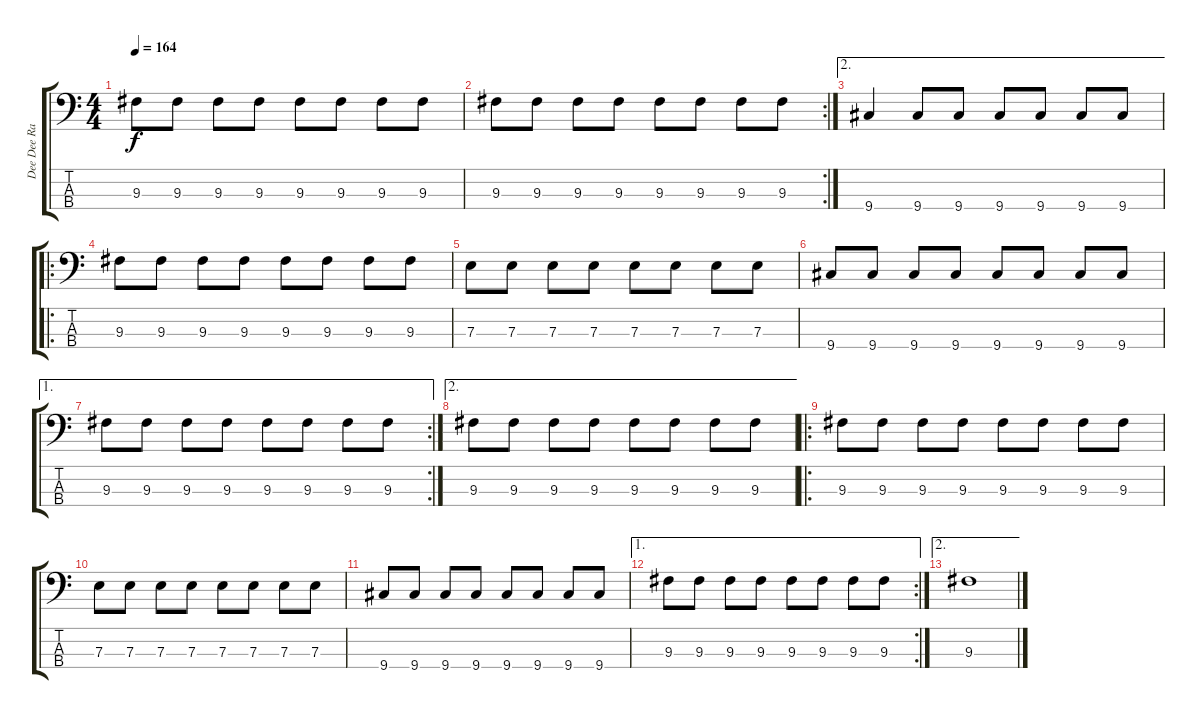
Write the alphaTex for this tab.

\track ("Dee Dee Ramone (Bass)" "Dee Dee Ra") {instrument electricbassfinger}
\staff {score tabs}
\tuning (G2 D2 A1 E1) {hide}
\ts (4 4)
\tempo 164
\clef f4
\ks c
9.3.8{dy f} 9.3.8 9.3.8 9.3.8 9.3.8 9.3.8 9.3.8 9.3.8 |
\rc 2
9.3.8 9.3.8 9.3.8 9.3.8 9.3.8 9.3.8 9.3.8 9.3.8 |
\ae 2
9.4.4 9.4.8 9.4.8 9.4.8 9.4.8 9.4.8 9.4.8 |
\ro
9.3.8 9.3.8 9.3.8 9.3.8 9.3.8 9.3.8 9.3.8 9.3.8 |
7.3.8 7.3.8 7.3.8 7.3.8 7.3.8 7.3.8 7.3.8 7.3.8 |
9.4.8 9.4.8 9.4.8 9.4.8 9.4.8 9.4.8 9.4.8 9.4.8 |
\ae 1
\rc 2
9.3.8 9.3.8 9.3.8 9.3.8 9.3.8 9.3.8 9.3.8 9.3.8 |
\ae 2
9.3.8 9.3.8 9.3.8 9.3.8 9.3.8 9.3.8 9.3.8 9.3.8 |
\ro
9.3.8 9.3.8 9.3.8 9.3.8 9.3.8 9.3.8 9.3.8 9.3.8 |
7.3.8 7.3.8 7.3.8 7.3.8 7.3.8 7.3.8 7.3.8 7.3.8 |
9.4.8 9.4.8 9.4.8 9.4.8 9.4.8 9.4.8 9.4.8 9.4.8 |
\ae 1
\rc 2
9.3.8 9.3.8 9.3.8 9.3.8 9.3.8 9.3.8 9.3.8 9.3.8 |
\ae 2
9.3.1
